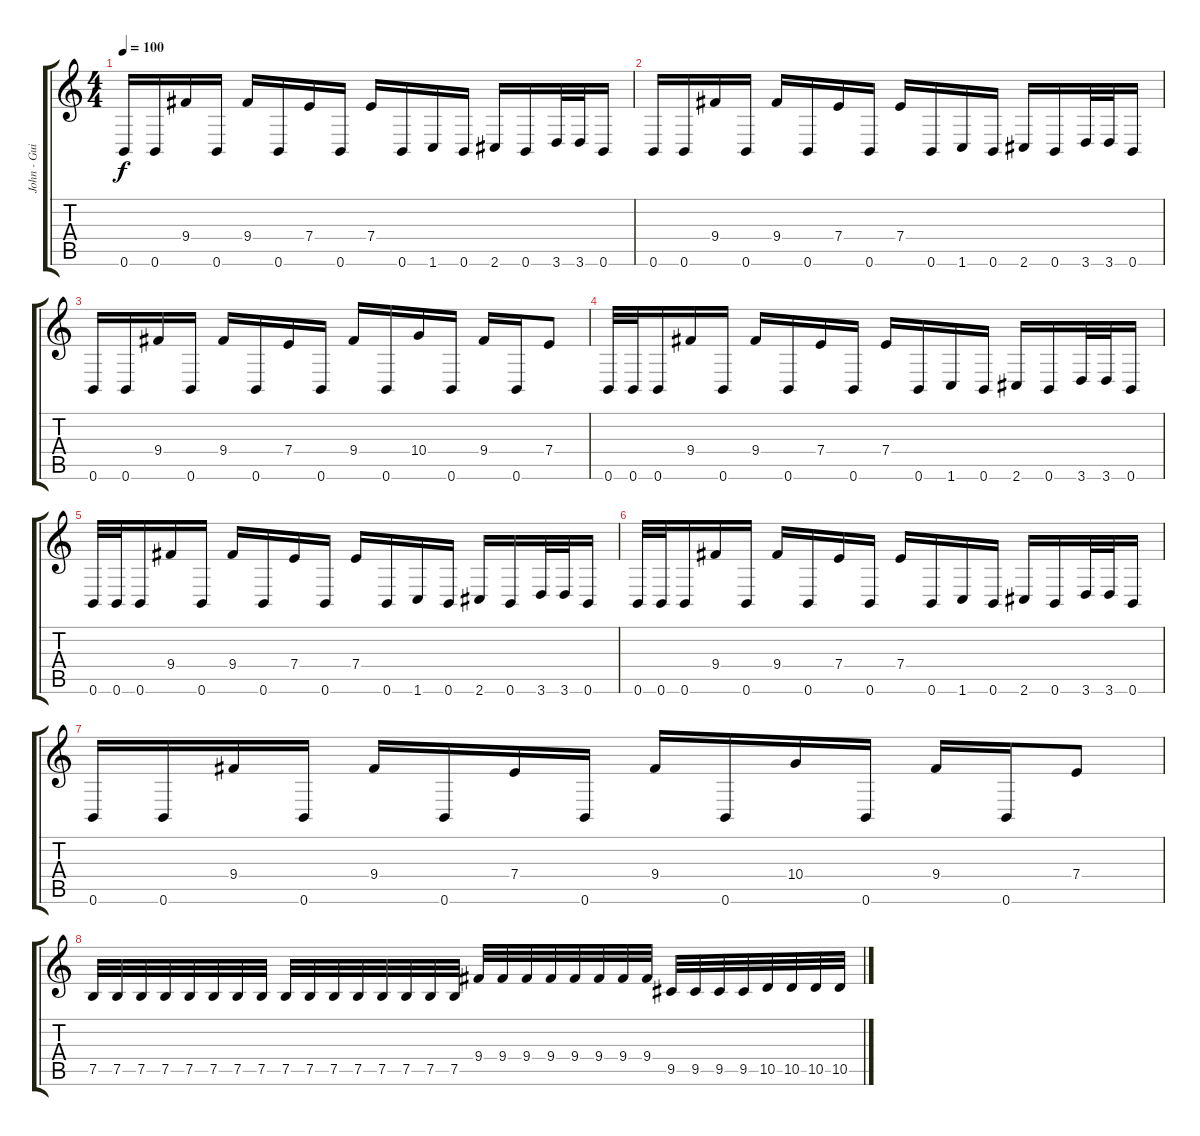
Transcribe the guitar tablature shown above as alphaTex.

\track ("John - Guitar" "John - Gui") {instrument distortionguitar}
\staff {score tabs}
\tuning (B3 Gb3 D3 A2 E2 B1) {hide}
\ts (4 4)
\tempo 100
\clef g2
\ks c
0.6.16{dy f} 0.6.16 9.4.16 0.6.16 9.4.16 0.6.16 7.4.16 0.6.16 7.4.16 0.6.16 1.6.16 0.6.16 2.6.16 0.6.16 3.6.32 3.6.32 0.6.16 |
0.6.16 0.6.16 9.4.16 0.6.16 9.4.16 0.6.16 7.4.16 0.6.16 7.4.16 0.6.16 1.6.16 0.6.16 2.6.16 0.6.16 3.6.32 3.6.32 0.6.16 |
0.6.16 0.6.16 9.4.16 0.6.16 9.4.16 0.6.16 7.4.16 0.6.16 9.4.16 0.6.16 10.4.16 0.6.16 9.4.16 0.6.16 7.4.8 |
0.6.32 0.6.32 0.6.16 9.4.16 0.6.16 9.4.16 0.6.16 7.4.16 0.6.16 7.4.16 0.6.16 1.6.16 0.6.16 2.6.16 0.6.16 3.6.32 3.6.32 0.6.16 |
0.6.32 0.6.32 0.6.16 9.4.16 0.6.16 9.4.16 0.6.16 7.4.16 0.6.16 7.4.16 0.6.16 1.6.16 0.6.16 2.6.16 0.6.16 3.6.32 3.6.32 0.6.16 |
0.6.32 0.6.32 0.6.16 9.4.16 0.6.16 9.4.16 0.6.16 7.4.16 0.6.16 7.4.16 0.6.16 1.6.16 0.6.16 2.6.16 0.6.16 3.6.32 3.6.32 0.6.16 |
0.6.16 0.6.16 9.4.16 0.6.16 9.4.16 0.6.16 7.4.16 0.6.16 9.4.16 0.6.16 10.4.16 0.6.16 9.4.16 0.6.16 7.4.8 |
7.5.32 7.5.32 7.5.32 7.5.32 7.5.32 7.5.32 7.5.32 7.5.32 7.5.32 7.5.32 7.5.32 7.5.32 7.5.32 7.5.32 7.5.32 7.5.32 9.4.32 9.4.32 9.4.32 9.4.32 9.4.32 9.4.32 9.4.32 9.4.32 9.5.32 9.5.32 9.5.32 9.5.32 10.5.32 10.5.32 10.5.32 10.5.32
